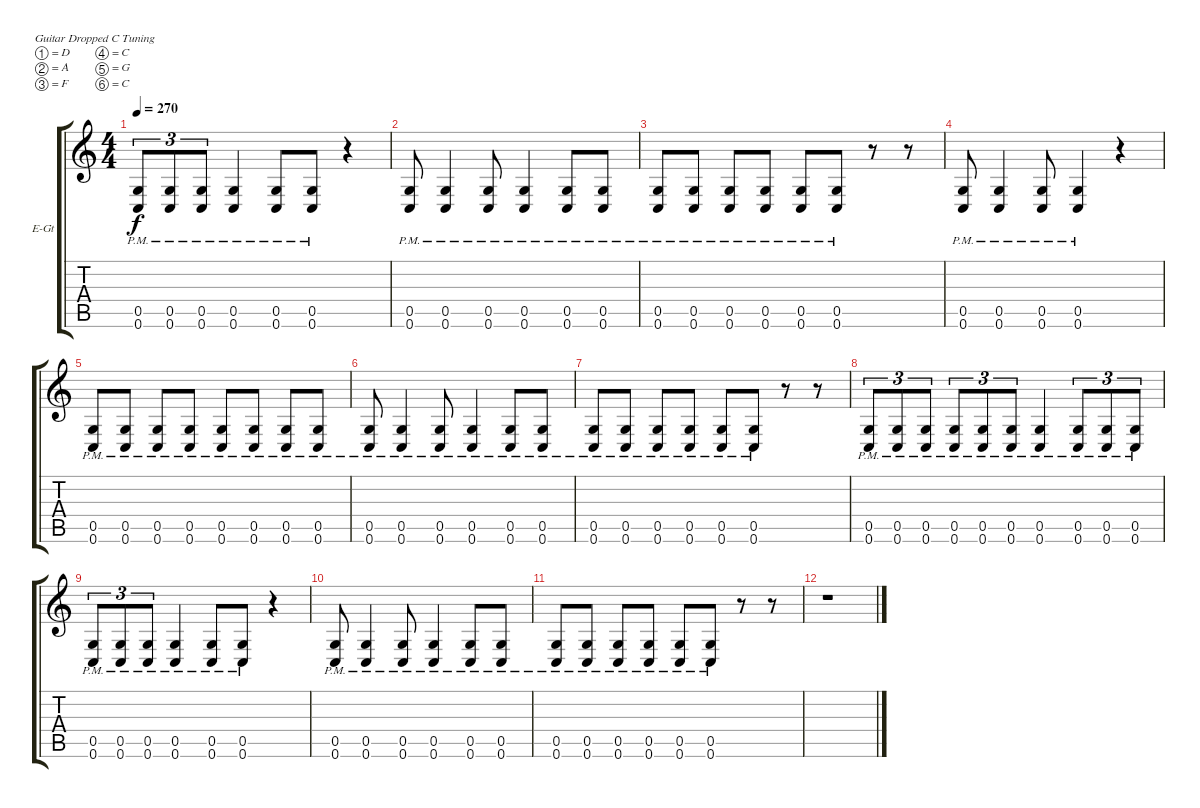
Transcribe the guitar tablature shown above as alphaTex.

\bracketExtendMode groupsimilarinstruments
\firstSystemTrackNameOrientation horizontal
\otherSystemsTrackNameOrientation horizontal
\track ("Sal" "E-Gt") {instrument distortionguitar}
\staff {score tabs}
\tuning (D4 A3 F3 C3 G2 C2)
\ts (4 4)
\tempo 270
\clef g2
\ks c
(0.5{pm} 0.6{pm}).8{tu (3 2) dy f} (0.5{pm} 0.6{pm}).8{tu (3 2)} (0.5{pm} 0.6{pm}).8{tu (3 2)} (0.5{pm} 0.6{pm}).4 (0.5{pm} 0.6{pm}).8 (0.5{pm} 0.6{pm}).8 r.4 |
(0.5{pm} 0.6{pm}).8 (0.5{pm} 0.6{pm}).4 (0.5{pm} 0.6{pm}).8 (0.5{pm} 0.6{pm}).4 (0.5{pm} 0.6{pm}).8 (0.5{pm} 0.6{pm}).8 |
(0.5{pm} 0.6{pm}).8 (0.5{pm} 0.6{pm}).8 (0.5{pm} 0.6{pm}).8 (0.5{pm} 0.6{pm}).8 (0.5{pm} 0.6{pm}).8 (0.5{pm} 0.6{pm}).8 r.8 r.8 |
(0.5{pm} 0.6{pm}).8 (0.5{pm} 0.6{pm}).4 (0.5{pm} 0.6{pm}).8 (0.5{pm} 0.6{pm}).4 r.4 |
(0.5{pm} 0.6{pm}).8 (0.5{pm} 0.6{pm}).8 (0.5{pm} 0.6{pm}).8 (0.5{pm} 0.6{pm}).8 (0.5{pm} 0.6{pm}).8 (0.5{pm} 0.6{pm}).8 (0.5{pm} 0.6{pm}).8 (0.5{pm} 0.6{pm}).8 |
(0.5{pm} 0.6{pm}).8 (0.5{pm} 0.6{pm}).4 (0.5{pm} 0.6{pm}).8 (0.5{pm} 0.6{pm}).4 (0.5{pm} 0.6{pm}).8 (0.5{pm} 0.6{pm}).8 |
(0.5{pm} 0.6{pm}).8 (0.5{pm} 0.6{pm}).8 (0.5{pm} 0.6{pm}).8 (0.5{pm} 0.6{pm}).8 (0.5{pm} 0.6{pm}).8 (0.5{pm} 0.6{pm}).8 r.8 r.8 |
(0.5{pm} 0.6{pm}).8{tu (3 2)} (0.5{pm} 0.6{pm}).8{tu (3 2)} (0.5{pm} 0.6{pm}).8{tu (3 2)} (0.5{pm} 0.6{pm}).8{tu (3 2)} (0.5{pm} 0.6{pm}).8{tu (3 2)} (0.5{pm} 0.6{pm}).8{tu (3 2)} (0.5{pm} 0.6{pm}).4 (0.5{pm} 0.6{pm}).8{tu (3 2)} (0.5{pm} 0.6{pm}).8{tu (3 2)} (0.5{pm} 0.6{pm}).8{tu (3 2)} |
(0.5{pm} 0.6{pm}).8{tu (3 2)} (0.5{pm} 0.6{pm}).8{tu (3 2)} (0.5{pm} 0.6{pm}).8{tu (3 2)} (0.5{pm} 0.6{pm}).4 (0.5{pm} 0.6{pm}).8 (0.5{pm} 0.6{pm}).8 r.4 |
(0.5{pm} 0.6{pm}).8 (0.5{pm} 0.6{pm}).4 (0.5{pm} 0.6{pm}).8 (0.5{pm} 0.6{pm}).4 (0.5{pm} 0.6{pm}).8 (0.5{pm} 0.6{pm}).8 |
(0.5{pm} 0.6{pm}).8 (0.5{pm} 0.6{pm}).8 (0.5{pm} 0.6{pm}).8 (0.5{pm} 0.6{pm}).8 (0.5{pm} 0.6{pm}).8 (0.5{pm} 0.6{pm}).8 r.8 r.8 |
r.1
